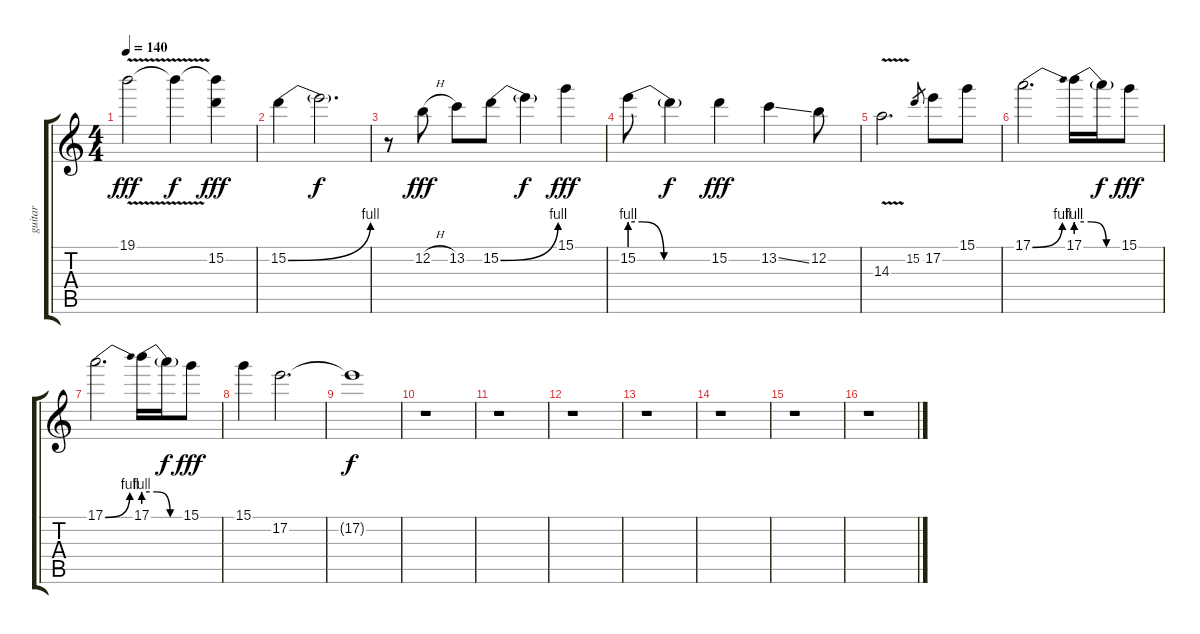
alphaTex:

\track ("guitar" "guitar") {instrument acousticguitarsteel}
\staff {score tabs}
\tuning (E4 B3 G3 D3 A2 E2) {hide}
\ts (4 4)
\tempo 140
\clef g2
\ks c
19.1{v}.2{dy fff} 19.1{t}.4{dy f} (19.1{t} 15.2).4{dy fff} |
15.2{be (bend 0 0 60 4)}.4 15.2{t}.2{d dy f} |
r.8 12.2{h}.8{dy fff} 13.2.8 15.2{be (bend 0 0 60 4)}.8 15.2{t}.4{dy f} 15.1.4{dy fff} |
15.2{be (custom 0 4 9 4 25 0 60 0)}.8 15.2{t}.4{dy f} 15.2.4{dy fff} 13.2{ss}.4 12.2.8 |
14.3{v}.2{d} 15.2.8{gr} 17.2.8 15.1.8 |
17.1{be (bend 0 0 60 4)}.2{d} 17.1{be (custom 0 4 20 4 40 0 60 0)}.16 17.1{t}.16{dy f} 15.1.8{dy fff} |
17.1{be (bend 0 0 60 4)}.2{d} 17.1{be (custom 0 4 20 4 40 0 60 0)}.16 17.1{t}.16{dy f} 15.1.8{dy fff} |
15.1.4 17.2.2{d} |
17.2{t}.1{dy f} |
r.1 |
r.1 |
r.1 |
r.1 |
r.1 |
r.1 |
r.1
